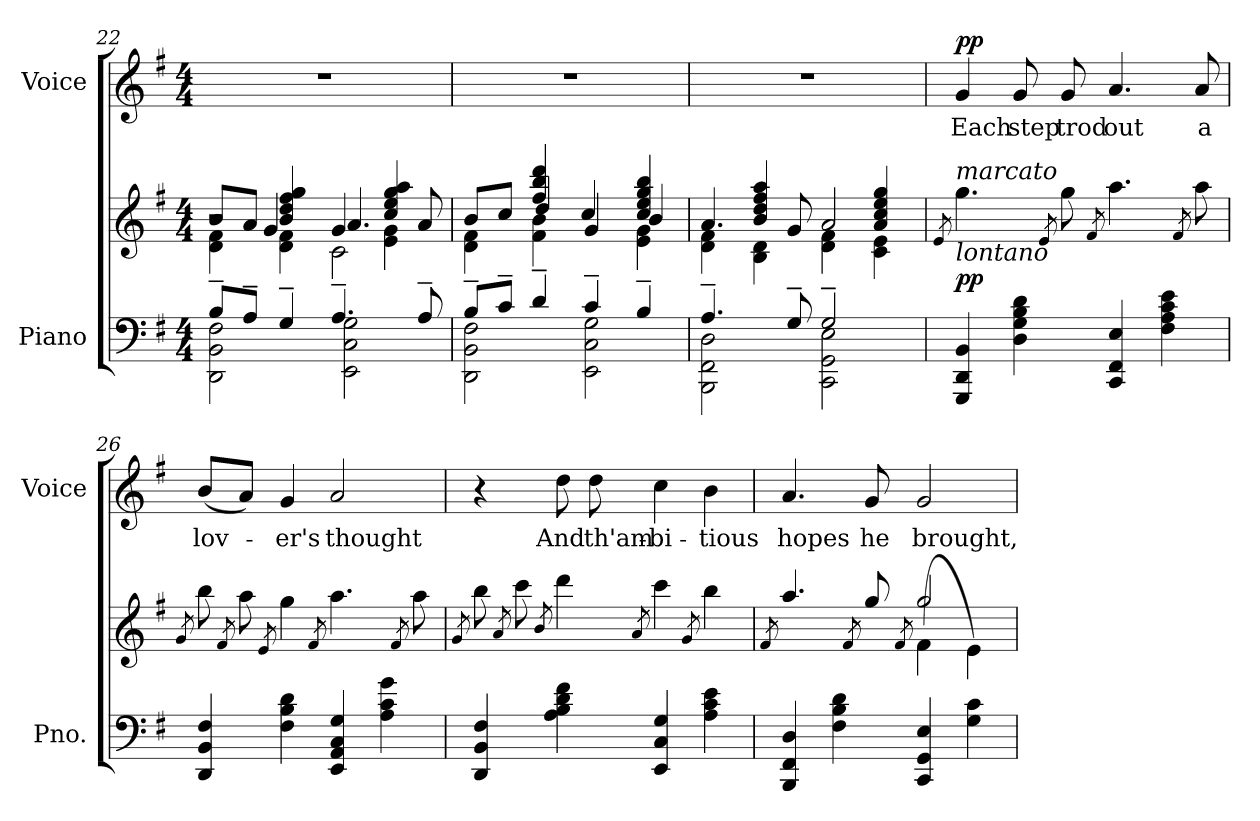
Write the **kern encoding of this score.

**kern	**kern	**dynam	**kern	**text	**dynam
*part2	*part2	*part2	*part1	*part1	*part1
*staff3	*staff2	*staff2/3	*staff1	*staff1	*staff1
*I"Piano	*	*	*I"Voice	*	*
*I'Pno.	*	*	*I'Voice	*	*
!!LO:LB:g=z
*clefF4	*clefG2	*	*clefG2	*	*
*k[f#]	*k[f#]	*	*k[f#]	*	*
*G:	*G:	*	*G:	*	*
*M4/4	*M4/4	*	*M4/4	*	*
=22	=22	=22	=22	=22	=22
*^	*^	*	*	*	*
*	*	*	*^	*	*	*	*
*	*	*	*	*^	*	*	*	*
8B~i/L	2DDi\ 2BBi 2F#i	4ryy	4di\ 4f#i	8bi/L	2r	.	1r	.	.
8A~i/J	.	.	.	8ai/J	.	.	.	.	.
4G~i/	.	4bi/ 4ddi 4ff#i 4ggi	4di\ 4f#i	4gi/	.	.	.	.	.
4.A~i/	2EEi\ 2Ci 2Gi	4gi/	4ryy	2ci\	4.ai/	.	.	.	.
.	.	4cci/ 4eei 4ggi 4aai	4ei\ 4gi	.	.	.	.	.	.
8A~i/	.	.	.	.	8ai/	.	.	.	.
*	*	*	*	*v	*v	*	*	*	*
=23	=23	=23	=23	=23	=23	=23	=23	=23
8B~i/L	2DDi\ 2BBi 2F#i	4ryy	4di\ 4f#i	8bi/L	.	1r	.	.
8c~i/J	.	.	.	8cci/J	.	.	.	.
4d~i/	.	4ff#i/ 4bbi 4dddi	4f#i\ 4bi	4ddi/	.	.	.	.
4c~i/	2EEi\ 2Ci 2Gi	4ryy	4gi/	4cci/	.	.	.	.
4B~i/	.	4cci/ 4eei 4ggi 4bbi	4ei\ 4gi	4bi/	.	.	.	.
=24	=24	=24	=24	=24	=24	=24	=24	=24
4.A~i/	2BBBi\ 2FF#i 2Di	4ryy	4di\ 4f#i	4.ai/	.	1r	.	.
.	.	4bi/ 4ddi 4ff#i 4aai	4Bi\ 4di	.	.	.	.	.
8G~i/	.	.	.	8gi/	.	.	.	.
2G~i/	2CCi\ 2GGi 2Ei	4ryy	4di\ 4f#i	2ai/	.	.	.	.
.	.	4ai/ 4cci 4eei 4ggi	4ci\ 4ei	.	.	.	.	.
*v	*v	*	*	*	*	*	*	*
*	*v	*v	*v	*	*	*	*
!!LO:PB:g=z
=25	=25	=25	=25	=25	=25
.	8qei/	.	.	.	.
!	!LO:TX:a:i:t=marcato	!	!	!	!
!	!LO:TX:b:i:t=lontano	!	!	!	!
!	!	!	!	!LO:LY:b:color=#000000	!
4GGGi/ 4DDi 4BBi	4.ggi\	pp	4gi/	Each	pp
!	!	!	!	!LO:LY:b:color=#000000	!
4Di\ 4Gi 4Bi 4di	.	.	8gi/	step	.
.	8qei/	.	.	.	.
!	!	!	!	!LO:LY:b:color=#000000	!
.	8ggi\	.	8gi/	trod	.
.	8qf#i/	.	.	.	.
!	!	!	!	!LO:LY:b:color=#000000	!
4CCi/ 4FF#i 4Ei	4.aai\	.	4.ai/	out	.
4F#i\ 4Ai 4ci 4ei	.	.	.	.	.
.	8qf#i/	.	.	.	.
!	!	!	!	!LO:LY:b:color=#000000	!
.	8aai\	.	8ai/	a	.
=26	=26	=26	=26	=26	=26
.	8qgi/	.	.	.	.
!	!	!	!	!LO:LY:b:color=#000000	!
4DDi/ 4BBi 4F#i	8bbi\	.	(8bi/L	lov-	.
.	8qf#i/	.	.	.	.
.	8aai\	.	8ai/J)	.	.
.	8qei/	.	.	.	.
!	!	!	!	!LO:LY:b:color=#000000	!
4F#i\ 4Bi 4di	4ggi\	.	4gi/	-er's	.
.	8qf#i/	.	.	.	.
!	!	!	!	!LO:LY:b:color=#000000	!
4EEi/ 4AAi 4Ci 4Gi	4.aai\	.	2ai/	thought	.
4Ai\ 4ci 4gi	.	.	.	.	.
.	8qf#i/	.	.	.	.
.	8aai\	.	.	.	.
=27	=27	=27	=27	=27	=27
.	8qgi/	.	.	.	.
4DDi/ 4BBi 4F#i	8bbi\	.	4r	.	.
.	8qai/	.	.	.	.
.	8ccci\	.	.	.	.
.	8qbi/	.	.	.	.
!	!	!	!	!LO:LY:b:color=#000000	!
4Ai\ 4Bi 4di 4f#i	4dddi\	.	8ddi\	And	.
!	!	!	!	!LO:LY:b:color=#000000	!
.	.	.	8ddi\	th'am-	.
.	8qai/	.	.	.	.
!	!	!	!	!LO:LY:b:color=#000000	!
4EEi/ 4Ci 4Gi	4ccci\	.	4cci\	-bi-	.
.	8qgi/	.	.	.	.
!	!	!	!	!LO:LY:b:color=#000000	!
4Ai\ 4ci 4ei	4bbi\	.	4bi\	-tious	.
!!LO:LB:g=z
=28	=28	=28	=28	=28	=28
*	*^	*	*	*	*
.	.	8qf#i/	.	.	.	.
!	!	!	!	!	!LO:LY:b:color=#000000	!
4BBBi/ 4FF#i 4Di	2ryy	4.aai/	.	4.ai/	hopes	.
4F#i\ 4Bi 4di	.	.	.	.	.	.
.	.	8qf#i/	.	.	.	.
!	!	!	!	!	!LO:LY:b:color=#000000	!
.	.	8ggi/	.	8gi/	he	.
.	.	8qf#i/	.	.	.	.
!	!	!	!	!	!LO:LY:b:color=#000000	!
4CCi/ 4GGi 4Ei	(4f#i\	2ggi/	.	2gi/	brought,	.
4Gi\ 4ci	4ei\)	.	.	.	.	.
*	*v	*v	*	*	*	*
=	=	=	=	=	=
*-	*-	*-	*-	*-	*-
